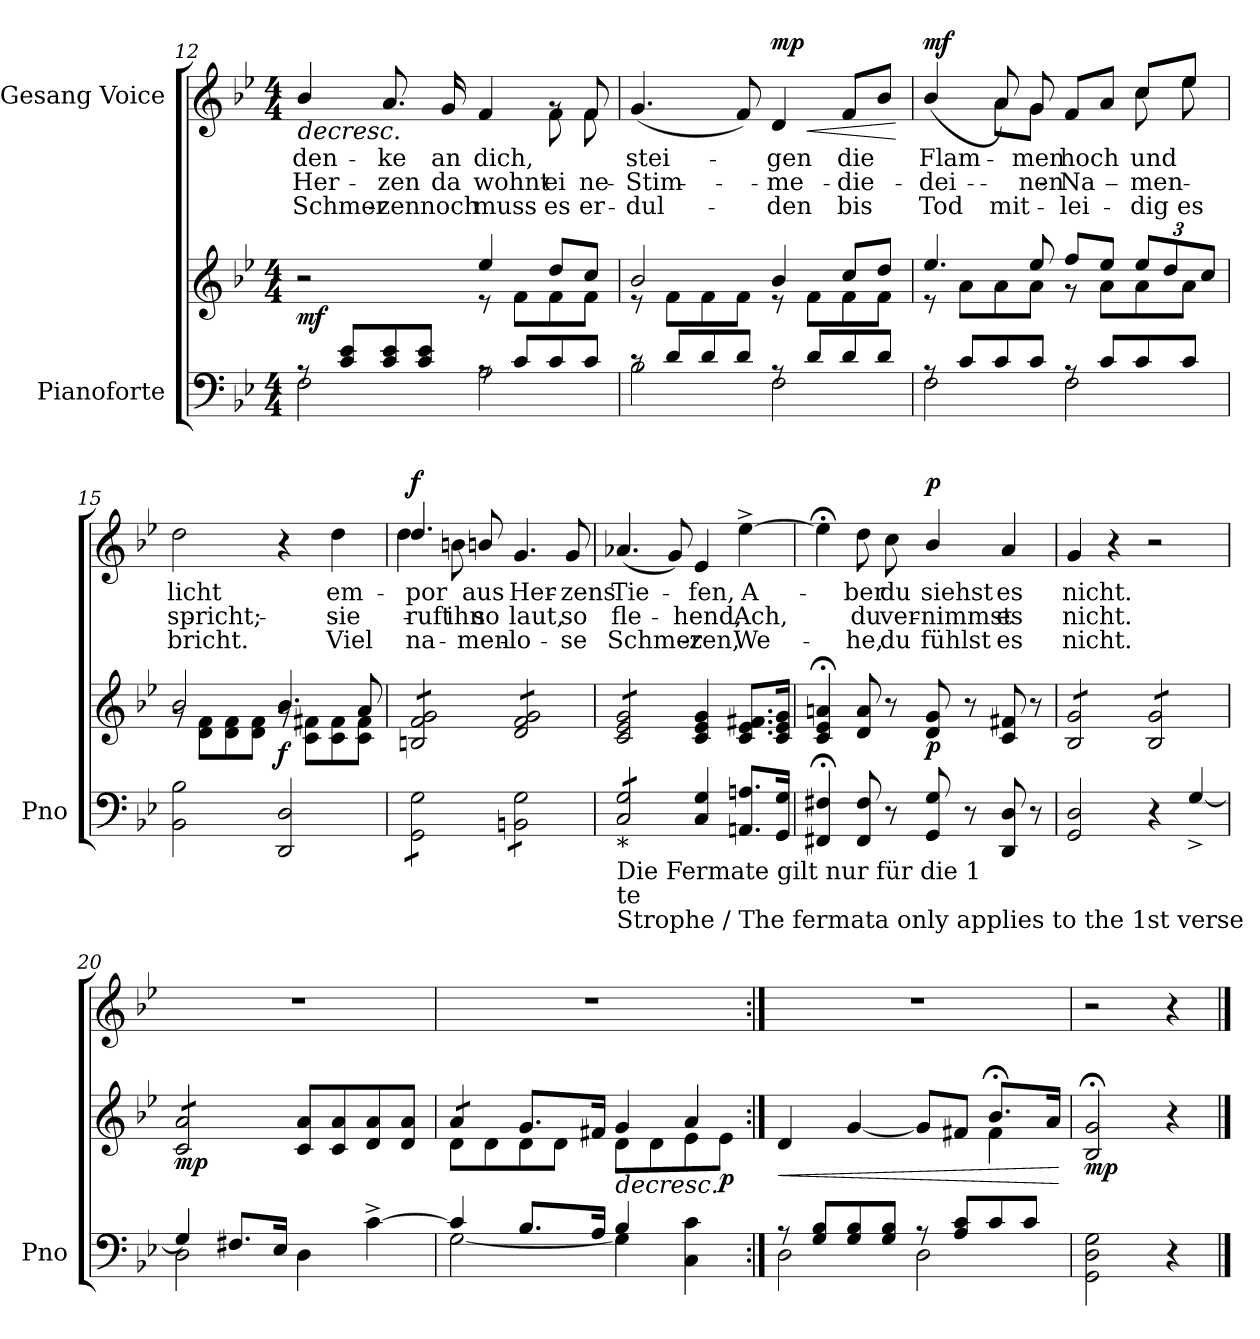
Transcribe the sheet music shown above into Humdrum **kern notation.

**kern	**kern	**dynam	**kern	**text	**text	**text	**dynam
*part2	*part2	*part2	*part1	*part1	*part1	*part1	*part1
*staff3	*staff2	*staff2/3	*staff1	*staff1	*staff1	*staff1	*staff1
*I"Pianoforte	*	*	*I"Gesang Voice	*	*	*	*
*I'Pno	*	*	*	*	*	*	*
!!LO:LB:g=z
*clefF4	*clefG2	*	*clefG2	*	*	*	*
*k[b-e-]	*k[b-e-]	*	*k[b-e-]	*	*	*	*
*M4/4	*M4/4	*	*M4/4	*	*	*	*
=12	=12	=12	=12	=12	=12	=12	=12
*^	*^	*	*	*	*	*	*
!	!	!	!	!LO:DY:b	!	!LO:LY:b	!LO:LY:b	!LO:LY:b	!LO:HP:b
*	*	*	*	*	*^	*	*	*	*
8rA	2F\	2r	2ryy	mf	4b-/	2.ryy	den-	Her-	Schmer-	>
8c/ 8e-/L	.	.	.	.	.	.	.	.	.	.
!	!	!	!	!	!	!	!LO:LY:b	!LO:LY:b	!LO:LY:b	!
8c/ 8e-/	.	.	.	.	8.a/	.	-ke	-zen	-zen	.
8c/ 8e-/J	.	.	.	.	.	.	.	.	.	.
!	!	!	!	!	!	!	!LO:LY:b	!LO:LY:b	!LO:LY:b	!
.	.	.	.	.	16g/	.	an	da	noch	.
!	!	!	!	!	!	!	!LO:LY:b	!LO:LY:b	!LO:LY:b	!
8rA	2A\	4ee-/	8r	.	4f/	.	dich,	wohnt	muss	.
8c/L	.	.	8f\L	.	.	.	.	.	.	.
!	!	!	!	!	!	!	!	!LO:LY:b	!LO:LY:b	!
8c/	.	8dd/L	8f\	.	8rg	8f\	.	ei-	es	.
!	!	!	!	!	!	!	!LO:LY:b	!	!LO:LY:b	!
!	!	!	!	!	!	!	!	!LO:LY:b	!	!
8c/J	.	8cc/J	8f\J	.	8f/	8f\	.	-ne	er-	.
=13	=13	=13	=13	=13	=13	=13	=13	=13	=13	=13
!	!	!	!	!	!	!	!LO:LY:b	!LO:LY:b	!LO:LY:b	!
*	*	*	*	*	*v	*v	*	*	*	*
8rc	2B-\	2b-/	8r	.	(<4.g/	stei-	Stim-	-dul-	.
8d/L	.	.	8f\L	.	.	.	.	.	.
8d/	.	.	8f\	.	.	.	.	.	.
8d/J	.	.	8f\J	.	8f/)	.	.	.	.
!	!	!	!	!	!	!LO:LY:b	!LO:LY:b	!LO:LY:b	!LO:HP:b
!	!	!	!	!	!	!	!	!	!LO:DY:n=1:a
8rA	2F\	4b-/	8r	.	4d/	-gen	-me	-den	< mp
8d/L	.	.	8f\L	.	.	.	.	.	.
!	!	!	!	!	!	!LO:LY:b	!LO:LY:b	!LO:LY:b	!
8d/	.	8cc/L	8f\	.	8f/L	die	die	bis	]
8d/J	.	8dd/J	8f\J	.	8b-/J	.	.	.	.
*v	*v	*	*	*	*	*	*	*	*
*	*v	*v	*	*	*	*	*	*
.	.	.	.	.	.	.	[
=14	=14	=14	=14	=14	=14	=14	=14
*^	*^	*	*	*	*	*	*
!	!	!	!	!	!	!LO:LY:b	!LO:LY:b	!LO:LY:b	!LO:DY:a
*	*	*	*	*	*^	*	*	*	*
8rA	2F\	4.ee-/	8r	.	(>4b-/	4ryy	Flam-	dei-	Tod	mf
8c/L	.	.	8a\L	.	.	.	.	.	.	.
!	!	!	!	!	!	!	!	!	!LO:LY:b	!
8c/	.	.	8a\	.	8a/)	8a\L	.	.	mit-	.
!	!	!	!	!	!	!	!LO:LY:b	!LO:LY:b	!	!
8c/J	.	8ee-/	8a\J	.	8g/	8g\J	-men	-nen	.	.
!	!	!	!	!	!	!	!LO:LY:b	!LO:LY:b	!LO:LY:b	!
8rA	2F\	8ff/L	8r	.	8f/L	4ryy	hoch	Na-	-lei-	.
8c/L	.	8ee-/J	8a\L	.	8a/J	.	.	.	.	.
*	*	*Xbrackettup	*	*	*	*	*	*	*	*
!	!	!	!	!	!	!	!LO:LY:b	!LO:LY:b	!LO:LY:b	!
8c/	.	12ee-/L	8a\	.	8cc/L	8cc\	und	-men	-dig	.
.	.	12dd/	.	.	.	.	.	.	.	.
!	!	!	!	!	!	!	!	!	!LO:LY:b	!
8c/J	.	.	8a\J	.	8ee-/J	8ee-\	.	.	es	.
.	.	12cc/J	.	.	.	.	.	.	.	.
*v	*v	*	*	*	*v	*v	*	*	*	*
=15	=15	=15	=15	=15	=15	=15	=15	=15
!	!	!	!	!	!LO:LY:b	!LO:LY:b	!LO:LY:b	!
2BB-\ 2B-\	2b-/	8rg	.	2dd\	licht	spricht;	bricht.	.
.	.	8d\ 8f\L	.	.	.	.	.	.
.	.	8d\ 8f\	.	.	.	.	.	.
.	.	8d\ 8f\J	.	.	.	.	.	.
!	!	!	!LO:DY:b	!	!	!	!	!
2DD/ 2D/	4.b-/	8rg	f	4r	.	.	.	.
.	.	8c\ 8f#X\L	.	.	.	.	.	.
!	!	!	!	!	!LO:LY:b	!LO:LY:b	!LO:LY:b	!
.	.	8c\ 8f#\	.	4dd\	em-	sie	Viel	.
.	8a/	8c\ 8f#\J	.	.	.	.	.	.
=16	=16	=16	=16	=16	=16	=16	=16	=16
!	!	!	!	!	!LO:LY:b	!LO:LY:b	!LO:LY:b	!LO:DY:a
*	*v	*v	*	*^	*	*	*	*
*tremolo	*	*	*	*	*	*	*	*
*	*tremolo	*	*	*	*	*	*	*
8GG\ 8G\L	8Bn/ 8f/ 8g/L	.	4.dd/	4dd!\	-por	ruft	na-	f
8GG\ 8G\	8Bn/ 8f/ 8g/	.	.	.	.	.	.	.
!	!	!	!	!	!	!LO:LY:b	!	!
8GG\ 8G\	8Bn/ 8f/ 8g/	.	.	8bn\	.	ihn	.	.
!	!	!	!	!	!LO:LY:b	!LO:LY:b	!LO:LY:b	!
8GG\ 8G\J	8Bn/ 8f/ 8g/J	.	8bn/	2ryy	aus	so	-men-	.
!	!	!	!	!	!LO:LY:b	!LO:LY:b	!LO:LY:b	!
8BBn\ 8G\L	8d/ 8f/ 8g/L	.	4.g/	.	Her-	laut,	-lo-	.
8BBn\ 8G\	8d/ 8f/ 8g/	.	.	.	.	.	.	.
8BBn\ 8G\	8d/ 8f/ 8g/	.	.	.	.	.	.	.
!	!	!	!	!	!LO:LY:b	!LO:LY:b	!LO:LY:b	!
8BBn\ 8G\J	8d/ 8f/ 8g/J	.	8g/	8ryy	-zens	so	-se	.
!!LO:LB:g=z
=17	=17	=17	=17	=17	=17	=17	=17	=17
!LO:TX:b:t=*	!	!	!	!	!	!	!	!
!LO:TX:b:t=Die Fermate gilt nur für die 1	!	!	!	!	!	!	!	!
!LO:TX:b:t=te	!	!	!	!	!	!	!	!
!LO:TX:b:t=Strophe / The fermata only applies to the 1st verse	!	!	!	!	!	!	!	!
!	!	!	!	!	!LO:LY:b	!LO:LY:b	!LO:LY:b	!
*	*	*	*v	*v	*	*	*	*
8C/ 8G/L	8c/ 8e-/ 8g/L	.	(<4.a-X/	Tie-	fle-	Schmer-	.
8C/ 8G/	8c/ 8e-/ 8g/	.	.	.	.	.	.
8C/ 8G/	8c/ 8e-/ 8g/	.	.	.	.	.	.
8C/ 8G/J	8c/ 8e-/ 8g/J	.	8g/)	.	.	.	.
*	*Xtremolo	*	*	*	*	*	*
*Xtremolo	*	*	*	*	*	*	*
!	!	!	!	!LO:LY:b	!LO:LY:b	!LO:LY:b	!
4C/ 4G/	4c/ 4e-/ 4g/	.	4e-/	-fen,	-hend,	-zen,	.
!	!	!	!	!LO:LY:b	!LO:LY:b	!LO:LY:b	!
8.AAn/ 8.An/L	8.c/ 8.e-/ 8.f#X/L	.	[4ee-^\	A-	Ach,	We-	.
16GG/ 16G/Jk	16c/ 16e-/ 16g/Jk	.	.	.	.	.	.
=18	=18	=18	=18	=18	=18	=18	=18
4FF#X/;< 4F#X/;<	4c/;< 4e-/;< 4an/;<	.	4ee-;<\]	.	.	.	.
!	!	!	!	!LO:LY:b	!LO:LY:b	!LO:LY:b	!
8FF#/ 8F#/	8d/ 8a/	.	8dd\	-ber	du	-he,	.
!	!	!	!	!LO:LY:b	!LO:LY:b	!LO:LY:b	!
8r	8r	.	8cc\	du	ver-	du	.
!	!	!LO:DY:b	!	!LO:LY:b	!LO:LY:b	!LO:LY:b	!LO:DY:a
8GG/ 8G/	8d/ 8g/	p	4b-/	siehst	-nimmst	fühlst	p
8r	8r	.	.	.	.	.	.
!	!	!	!	!LO:LY:b	!LO:LY:b	!LO:LY:b	!
8DD/ 8D/	8c/ 8f#X/	.	4a/	es	es	es	.
8r	8r	.	.	.	.	.	.
=19	=19	=19	=19	=19	=19	=19	=19
!	!	!	!	!LO:LY:b	!LO:LY:b	!LO:LY:b	!
*	*tremolo	*	*	*	*	*	*
2GG/ 2D/	8B-/ 8g/L	.	4g/	nicht.	nicht.	nicht.	.
.	8B-/ 8g/	.	.	.	.	.	.
.	8B-/ 8g/	.	4r	.	.	.	.
.	8B-/ 8g/J	.	.	.	.	.	.
4r	8B-/ 8g/L	.	2r	.	.	.	.
.	8B-/ 8g/	.	.	.	.	.	.
[4G^/	8B-/ 8g/	.	.	.	.	.	.
.	8B-/ 8g/J	.	.	.	.	.	.
=20	=20	=20	=20	=20	=20	=20	=20
*^	*	*	*	*	*	*	*
!	!	!	!LO:DY:b	!	!	!	!	!
4G/]	2D\	8c/ 8a/L	mp	1r	.	.	.	.
.	.	8c/ 8a/	.	.	.	.	.	.
8.F#X/L	.	8c/ 8a/	.	.	.	.	.	.
.	.	8c/ 8a/J	.	.	.	.	.	.
*	*	*Xtremolo	*	*	*	*	*	*
16E-/Jk	.	.	.	.	.	.	.	.
4D\	2ryy	8c/ 8a/L	.	.	.	.	.	.
.	.	8c/ 8a/	.	.	.	.	.	.
[4c^\	.	8d/ 8a/	.	.	.	.	.	.
.	.	8d/ 8a/J	.	.	.	.	.	.
=21	=21	=21	=21	=21	=21	=21	=21	=21
*	*	*^	*	*	*	*	*	*
*	*	*tremolo	*	*	*	*	*	*	*
4c/]	[2G\	8a/L	8d\L	.	1r	.	.	.	.
.	.	8a/J	8d\	.	.	.	.	.	.
8.B-/L	.	8.g/L	8d\	.	.	.	.	.	.
.	.	.	8d\J	.	.	.	.	.	.
*	*	*Xtremolo	*	*	*	*	*	*	*
16A/Jk	.	16f#X/Jk	.	.	.	.	.	.	.
!	!	!	!	!LO:HP:b	!	!	!	!	!
4B-/	4G\]	4g/	8d\L	>	.	.	.	.	.
.	.	.	8d\	.	.	.	.	.	.
4C\ 4c\	4ryy	4a/	8e-\	.	.	.	.	.	.
!	!	!	!	!LO:DY:b	!	!	!	!	!
.	.	.	8e-\J	p	.	.	.	.	.
*v	*v	*	*	*	*	*	*	*	*
*	*v	*v	*	*	*	*	*	*
.	.	]	.	.	.	.	.
=22:|!	=22:|!	=22:|!	=22:|!	=22:|!	=22:|!	=22:|!	=22:|!
*	*	*	*MM96	*	*	*	*
*^	*	*	*	*	*	*	*
!	!	!	!LO:HP:b	!	!	!	!	!
*	*	*^	*	*	*	*	*	*
8r	2D\	4d/	2.ryy	<	1r	.	.	.	.
8G/ 8B-/L	.	.	.	.	.	.	.	.	.
8G/ 8B-/	.	[4g/	.	.	.	.	.	.	.
8G/ 8B-/J	.	.	.	.	.	.	.	.	.
8r	2D\	8g/L]	.	.	.	.	.	.	.
8A/ 8c/L	.	8f#X/J	.	.	.	.	.	.	.
8c/	.	8.b-;</L	4f#\	.	.	.	.	.	.
8c/J	.	.	.	.	.	.	.	.	.
.	.	16a/Jk	.	.	.	.	.	.	.
*v	*v	*	*	*	*	*	*	*	*
*	*v	*v	*	*	*	*	*	*
.	.	[	.	.	.	.	.
=23	=23	=23	=23	=23	=23	=23	=23
!	!	!LO:DY:b	!	!	!	!	!
2GG\ 2D\ 2G\	2B-/;< 2g/;<	mp	2r	.	.	.	.
4r	4r	.	4r	.	.	.	.
==	==	==	==	==	==	==	==
*-	*-	*-	*-	*-	*-	*-	*-
